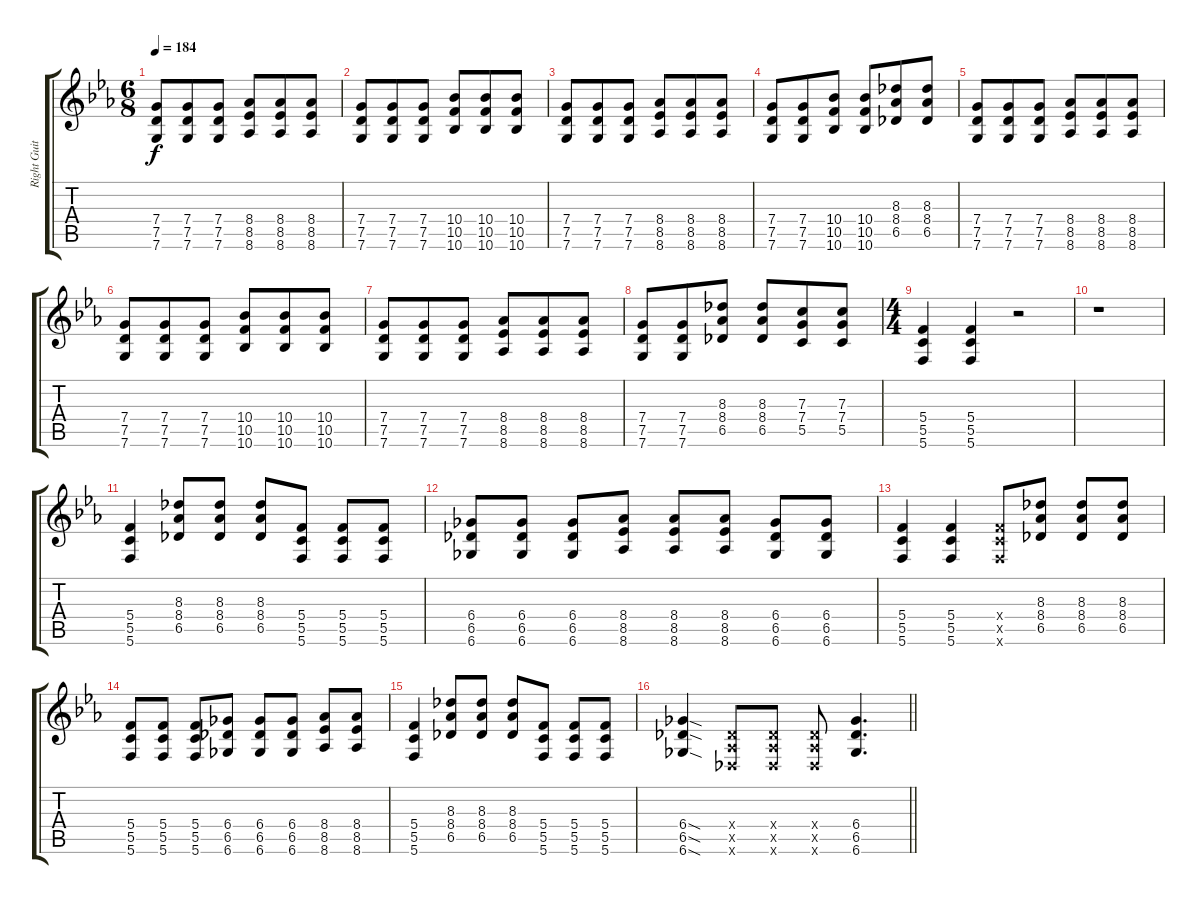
\track ("Right Guitar" "Right Guit") {instrument distortionguitar}
\staff {score tabs}
\tuning (D4 A3 F3 C3 G2 C2) {hide}
\ts (6 8)
\tempo 184
\clef g2
\ks eb
(7.4 7.5 7.6).8{dy f} (7.4 7.5 7.6).8 (7.4 7.5 7.6).8 (8.4 8.5 8.6).8 (8.4 8.5 8.6).8 (8.4 8.5 8.6).8 |
(7.4 7.5 7.6).8 (7.4 7.5 7.6).8 (7.4 7.5 7.6).8 (10.4 10.5 10.6).8 (10.4 10.5 10.6).8 (10.4 10.5 10.6).8 |
(7.4 7.5 7.6).8 (7.4 7.5 7.6).8 (7.4 7.5 7.6).8 (8.4 8.5 8.6).8 (8.4 8.5 8.6).8 (8.4 8.5 8.6).8 |
(7.4 7.5 7.6).8 (7.4 7.5 7.6).8 (10.4 10.5 10.6).8 (10.4 10.5 10.6).8 (8.3 8.4 6.5).8 (8.3 8.4 6.5).8 |
(7.4 7.5 7.6).8 (7.4 7.5 7.6).8 (7.4 7.5 7.6).8 (8.4 8.5 8.6).8 (8.4 8.5 8.6).8 (8.4 8.5 8.6).8 |
(7.4 7.5 7.6).8 (7.4 7.5 7.6).8 (7.4 7.5 7.6).8 (10.4 10.5 10.6).8 (10.4 10.5 10.6).8 (10.4 10.5 10.6).8 |
(7.4 7.5 7.6).8 (7.4 7.5 7.6).8 (7.4 7.5 7.6).8 (8.4 8.5 8.6).8 (8.4 8.5 8.6).8 (8.4 8.5 8.6).8 |
(7.4 7.5 7.6).8 (7.4 7.5 7.6).8 (8.3 8.4 6.5).8 (8.3 8.4 6.5).8 (7.3 7.4 5.5).8 (7.3 7.4 5.5).8 |
\ts (4 4)
(5.4 5.5 5.6).4 (5.4 5.5 5.6).4 r.2 |
r.1 |
(5.4 5.5 5.6).4 (8.3 8.4 6.5).8 (8.3 8.4 6.5).8 (8.3 8.4 6.5).8 (5.4 5.5 5.6).8 (5.4 5.5 5.6).8 (5.4 5.5 5.6).8 |
(6.4 6.5 6.6).8 (6.4 6.5 6.6).8 (6.4 6.5 6.6).8 (8.4 8.5 8.6).8 (8.4 8.5 8.6).8 (8.4 8.5 8.6).8 (6.4 6.5 6.6).8 (6.4 6.5 6.6).8 |
(5.4 5.5 5.6).4 (5.4 5.5 5.6).4 (5.4{x} 5.5{x} 5.6{x}).8 (8.3 8.4 6.5).8 (8.3 8.4 6.5).8 (8.3 8.4 6.5).8 |
(5.4 5.5 5.6).8 (5.4 5.5 5.6).8 (5.4 5.5 5.6).8 (6.4 6.5 6.6).8 (6.4 6.5 6.6).8 (6.4 6.5 6.6).8 (8.4 8.5 8.6).8 (8.4 8.5 8.6).8 |
(5.4 5.5 5.6).4 (8.3 8.4 6.5).8 (8.3 8.4 6.5).8 (8.3 8.4 6.5).8 (5.4 5.5 5.6).8 (5.4 5.5 5.6).8 (5.4 5.5 5.6).8 |
\barLineRight lightlight
(6.4{sod} 6.5{sod} 6.6{sod}).4 (1.4{x} 1.5{x} 1.6{x}).8 (1.4{x} 1.5{x} 1.6{x}).8 (1.4{x} 1.5{x} 1.6{x}).8 (6.4 6.5 6.6).4{d}
